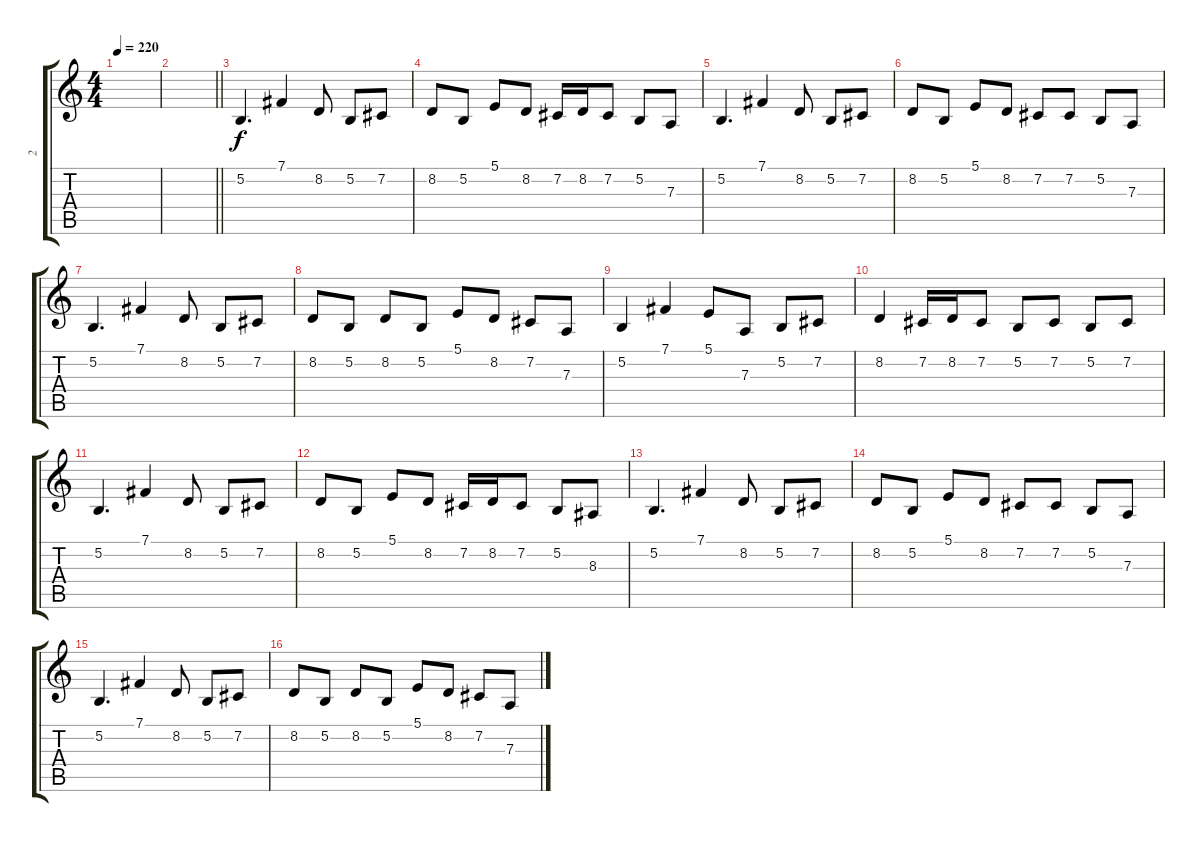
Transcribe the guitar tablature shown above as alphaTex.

\track ("2" "2") {instrument fiddle}
\staff {score tabs}
\tuning (B3 Gb3 D3 A2 E2 B1) {hide}
\ts (4 4)
\tempo 220
\clef g2
\ks c
|
\barLineRight lightlight
|
5.2.4{d} 7.1.4 8.2.8 5.2.8 7.2.8 |
8.2.8 5.2.8 5.1.8 8.2.8 7.2.16 8.2.16 7.2.8 5.2.8 7.3.8 |
5.2.4{d} 7.1.4 8.2.8 5.2.8 7.2.8 |
8.2.8 5.2.8 5.1.8 8.2.8 7.2.8 7.2.8 5.2.8 7.3.8 |
5.2.4{d} 7.1.4 8.2.8 5.2.8 7.2.8 |
8.2.8 5.2.8 8.2.8 5.2.8 5.1.8 8.2.8 7.2.8 7.3.8 |
5.2.4 7.1.4 5.1.8 7.3.8 5.2.8 7.2.8 |
8.2.4 7.2.16 8.2.16 7.2.8 5.2.8 7.2.8 5.2.8 7.2.8 |
5.2.4{d} 7.1.4 8.2.8 5.2.8 7.2.8 |
8.2.8 5.2.8 5.1.8 8.2.8 7.2.16 8.2.16 7.2.8 5.2.8 8.3.8 |
5.2.4{d} 7.1.4 8.2.8 5.2.8 7.2.8 |
8.2.8 5.2.8 5.1.8 8.2.8 7.2.8 7.2.8 5.2.8 7.3.8 |
5.2.4{d} 7.1.4 8.2.8 5.2.8 7.2.8 |
8.2.8 5.2.8 8.2.8 5.2.8 5.1.8 8.2.8 7.2.8 7.3.8
